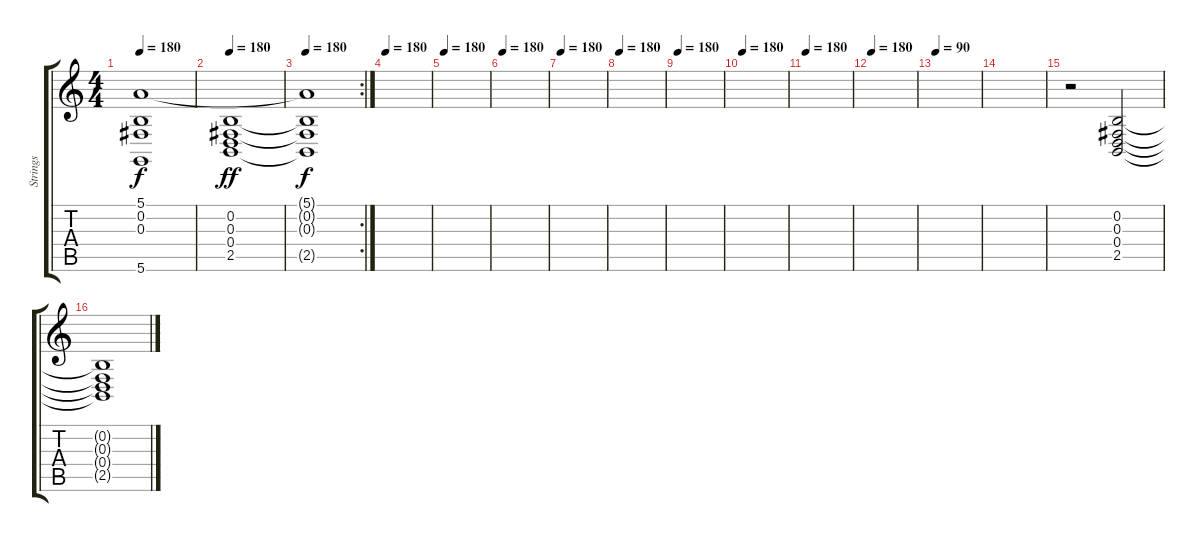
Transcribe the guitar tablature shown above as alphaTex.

\track ("Strings" "Strings") {instrument stringensemble1}
\staff {score tabs}
\tuning (E4 B3 Gb3 D3 A2 D2) {hide}
\ts (4 4)
\tempo 180
\clef g2
\ks c
(5.1 0.2 0.3 5.6).1{dy f} |
\tempo 180
(0.2 0.3 0.4 2.5).1{dy ff} |
\rc 2
\tempo 180
(5.1{t} 0.2{t} 0.3{t} 2.5{t}).1{dy f} |
\tempo 180
|
\tempo 180
|
\tempo 180
|
\tempo 180
|
\tempo 180
|
\tempo 180
|
\tempo 180
|
\tempo 180
|
\tempo 180
|
\tempo 90
|
|
r.2 (0.2 0.3 0.4 2.5).2 |
(0.2{t} 0.3{t} 0.4{t} 2.5{t}).1
